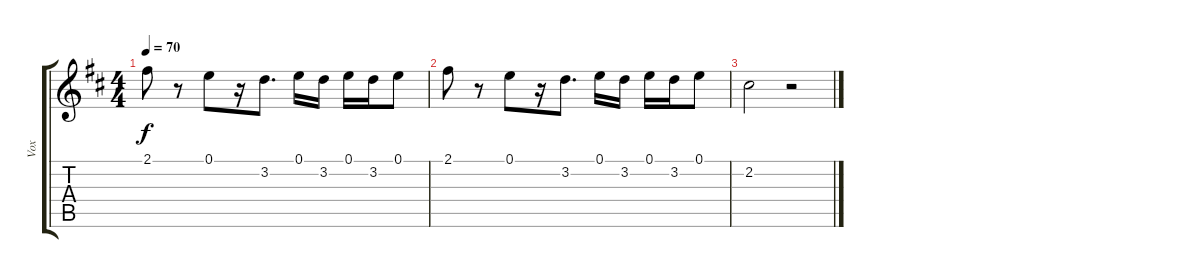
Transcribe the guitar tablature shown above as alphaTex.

\track ("Vox" "Vox") {instrument acousticguitarnylon}
\staff {score tabs}
\tuning (E4 B3 G3 D3 A2 E2) {hide}
\ts (4 4)
\tempo 70
\clef g2
\ks bminor
2.1.8{dy f} r.8 0.1.8 r.16 3.2.8{d} 0.1.16{beam merge} 3.2.16 0.1.16 3.2.16 0.1.8 |
2.1.8 r.8 0.1.8 r.16 3.2.8{d} 0.1.16{beam merge} 3.2.16 0.1.16 3.2.16 0.1.8 |
2.2.2{beam merge} r.2
